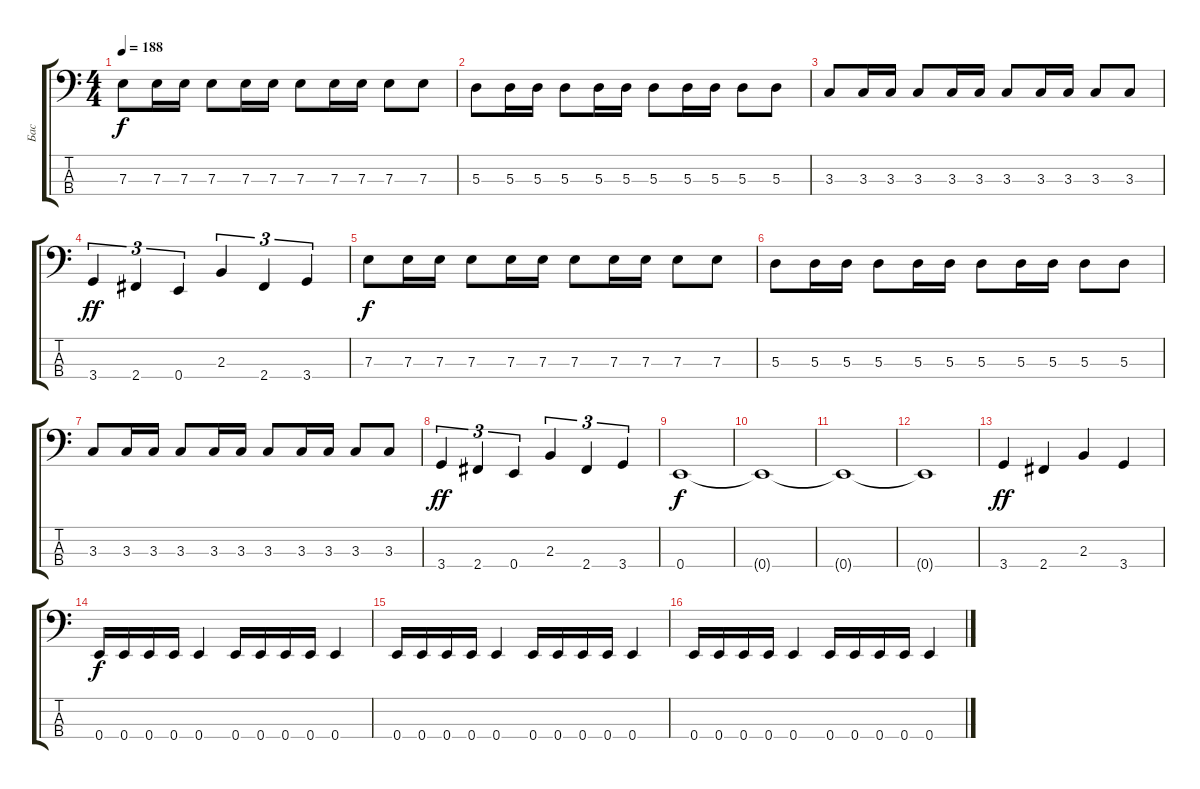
\track ("Бас" "Бас") {instrument electricbassfinger}
\staff {score tabs}
\tuning (G2 D2 A1 E1) {hide}
\ts (4 4)
\tempo 188
\clef f4
\ks c
7.3.8{dy f} 7.3.16 7.3.16 7.3.8 7.3.16 7.3.16 7.3.8 7.3.16 7.3.16 7.3.8 7.3.8 |
5.3.8 5.3.16 5.3.16 5.3.8 5.3.16 5.3.16 5.3.8 5.3.16 5.3.16 5.3.8 5.3.8 |
3.3.8 3.3.16 3.3.16 3.3.8 3.3.16 3.3.16 3.3.8 3.3.16 3.3.16 3.3.8 3.3.8 |
3.4.4{tu (3 2) dy ff} 2.4.4{tu (3 2)} 0.4.4{tu (3 2)} 2.3.4{tu (3 2)} 2.4.4{tu (3 2)} 3.4.4{tu (3 2)} |
7.3.8{dy f} 7.3.16 7.3.16 7.3.8 7.3.16 7.3.16 7.3.8 7.3.16 7.3.16 7.3.8 7.3.8 |
5.3.8 5.3.16 5.3.16 5.3.8 5.3.16 5.3.16 5.3.8 5.3.16 5.3.16 5.3.8 5.3.8 |
3.3.8 3.3.16 3.3.16 3.3.8 3.3.16 3.3.16 3.3.8 3.3.16 3.3.16 3.3.8 3.3.8 |
3.4.4{tu (3 2) dy ff} 2.4.4{tu (3 2)} 0.4.4{tu (3 2)} 2.3.4{tu (3 2)} 2.4.4{tu (3 2)} 3.4.4{tu (3 2)} |
0.4.1{dy f} |
0.4{t}.1 |
0.4{t}.1 |
0.4{t}.1 |
3.4.4{dy ff} 2.4.4 2.3.4 3.4.4 |
0.4.16{dy f} 0.4.16 0.4.16 0.4.16 0.4.4 0.4.16 0.4.16 0.4.16 0.4.16 0.4.4 |
0.4.16 0.4.16 0.4.16 0.4.16 0.4.4 0.4.16 0.4.16 0.4.16 0.4.16 0.4.4 |
0.4.16 0.4.16 0.4.16 0.4.16 0.4.4 0.4.16 0.4.16 0.4.16 0.4.16 0.4.4
